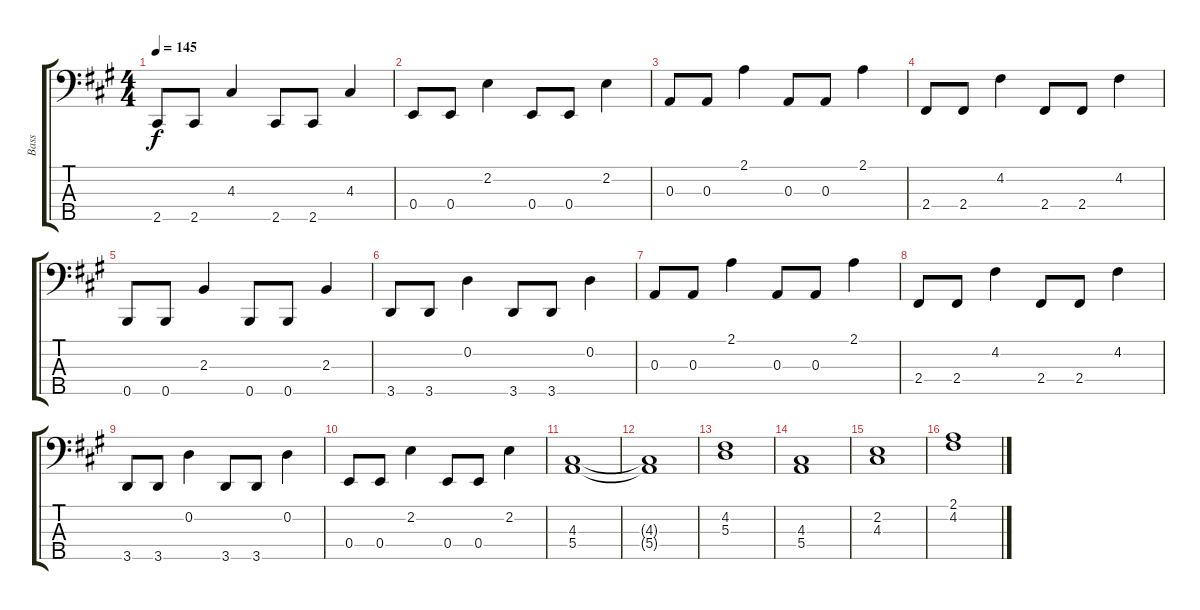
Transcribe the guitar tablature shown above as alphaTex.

\track ("Bass" "Bass") {instrument electricbassfinger}
\staff {score tabs}
\tuning (G2 D2 A1 E1 B0) {hide}
\ts (4 4)
\tempo 145
\clef f4
\ks a
2.5.8{dy f} 2.5.8 4.3.4 2.5.8 2.5.8 4.3.4 |
0.4.8 0.4.8 2.2.4 0.4.8 0.4.8 2.2.4 |
0.3.8 0.3.8 2.1.4 0.3.8 0.3.8 2.1.4 |
2.4.8 2.4.8 4.2.4 2.4.8 2.4.8 4.2.4 |
0.5.8 0.5.8 2.3.4 0.5.8 0.5.8 2.3.4 |
3.5.8 3.5.8 0.2.4 3.5.8 3.5.8 0.2.4 |
0.3.8 0.3.8 2.1.4 0.3.8 0.3.8 2.1.4 |
2.4.8 2.4.8 4.2.4 2.4.8 2.4.8 4.2.4 |
3.5.8 3.5.8 0.2.4 3.5.8 3.5.8 0.2.4 |
0.4.8 0.4.8 2.2.4 0.4.8 0.4.8 2.2.4 |
(4.3 5.4).1{volume 8} |
(4.3{t} 5.4{t}).1 |
(4.2 5.3).1 |
(4.3 5.4).1 |
(2.2 4.3).1 |
(2.1 4.2).1
